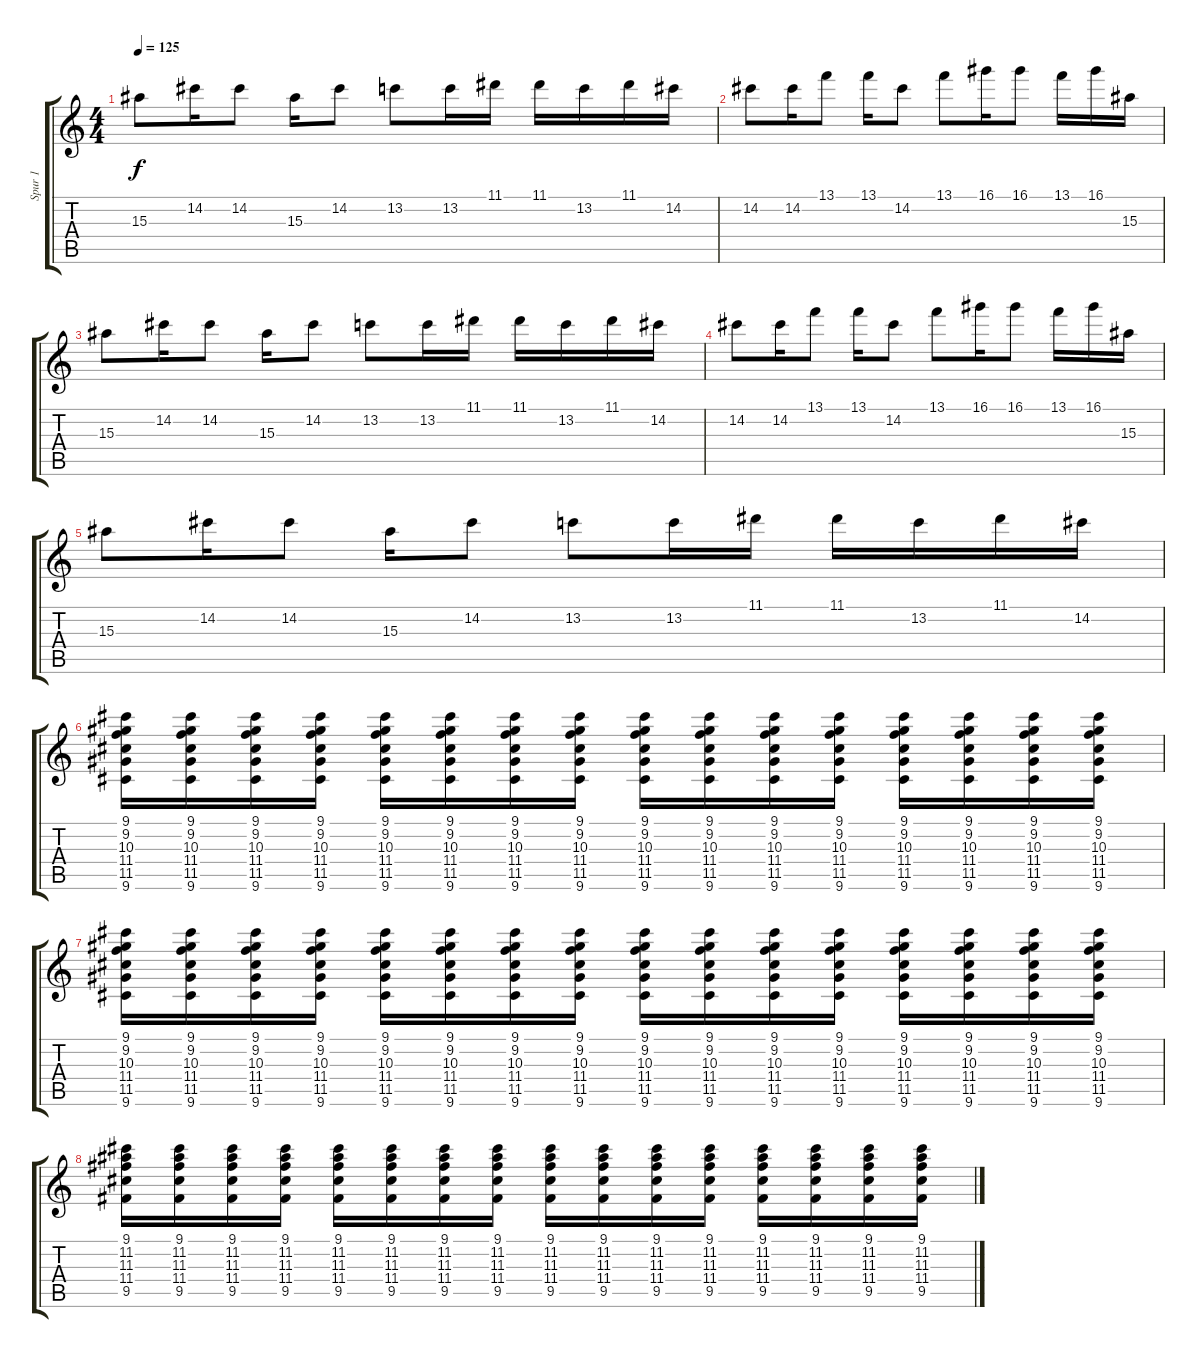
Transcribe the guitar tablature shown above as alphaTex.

\track ("Spur 1" "Spur 1") {instrument distortionguitar}
\staff {score tabs}
\tuning (E4 B3 G3 D3 A2 E2) {hide}
\ts (4 4)
\tempo 125
\clef g2
\ks c
15.3.8{dy f} 14.2.16 14.2.8 15.3.16 14.2.8 13.2.8 13.2.16 11.1.16 11.1.16 13.2.16 11.1.16 14.2.16 |
14.2.8 14.2.16 13.1.8 13.1.16 14.2.8 13.1.8 16.1.16 16.1.8 13.1.16 16.1.16 15.3.16 |
15.3.8 14.2.16 14.2.8 15.3.16 14.2.8 13.2.8 13.2.16 11.1.16 11.1.16 13.2.16 11.1.16 14.2.16 |
14.2.8 14.2.16 13.1.8 13.1.16 14.2.8 13.1.8 16.1.16 16.1.8 13.1.16 16.1.16 15.3.16 |
15.3.8 14.2.16 14.2.8 15.3.16 14.2.8 13.2.8 13.2.16 11.1.16 11.1.16 13.2.16 11.1.16 14.2.16 |
(9.1 9.2 10.3 11.4 11.5 9.6).16 (9.1 9.2 10.3 11.4 11.5 9.6).16 (9.1 9.2 10.3 11.4 11.5 9.6).16 (9.1 9.2 10.3 11.4 11.5 9.6).16 (9.1 9.2 10.3 11.4 11.5 9.6).16 (9.1 9.2 10.3 11.4 11.5 9.6).16 (9.1 9.2 10.3 11.4 11.5 9.6).16 (9.1 9.2 10.3 11.4 11.5 9.6).16 (9.1 9.2 10.3 11.4 11.5 9.6).16 (9.1 9.2 10.3 11.4 11.5 9.6).16 (9.1 9.2 10.3 11.4 11.5 9.6).16 (9.1 9.2 10.3 11.4 11.5 9.6).16 (9.1 9.2 10.3 11.4 11.5 9.6).16 (9.1 9.2 10.3 11.4 11.5 9.6).16 (9.1 9.2 10.3 11.4 11.5 9.6).16 (9.1 9.2 10.3 11.4 11.5 9.6).16 |
(9.1 9.2 10.3 11.4 11.5 9.6).16 (9.1 9.2 10.3 11.4 11.5 9.6).16 (9.1 9.2 10.3 11.4 11.5 9.6).16 (9.1 9.2 10.3 11.4 11.5 9.6).16 (9.1 9.2 10.3 11.4 11.5 9.6).16 (9.1 9.2 10.3 11.4 11.5 9.6).16 (9.1 9.2 10.3 11.4 11.5 9.6).16 (9.1 9.2 10.3 11.4 11.5 9.6).16 (9.1 9.2 10.3 11.4 11.5 9.6).16 (9.1 9.2 10.3 11.4 11.5 9.6).16 (9.1 9.2 10.3 11.4 11.5 9.6).16 (9.1 9.2 10.3 11.4 11.5 9.6).16 (9.1 9.2 10.3 11.4 11.5 9.6).16 (9.1 9.2 10.3 11.4 11.5 9.6).16 (9.1 9.2 10.3 11.4 11.5 9.6).16 (9.1 9.2 10.3 11.4 11.5 9.6).16 |
(9.1 11.2 11.3 11.4 9.5).16 (9.1 11.2 11.3 11.4 9.5).16 (9.1 11.2 11.3 11.4 9.5).16 (9.1 11.2 11.3 11.4 9.5).16 (9.1 11.2 11.3 11.4 9.5).16 (9.1 11.2 11.3 11.4 9.5).16 (9.1 11.2 11.3 11.4 9.5).16 (9.1 11.2 11.3 11.4 9.5).16 (9.1 11.2 11.3 11.4 9.5).16 (9.1 11.2 11.3 11.4 9.5).16 (9.1 11.2 11.3 11.4 9.5).16 (9.1 11.2 11.3 11.4 9.5).16 (9.1 11.2 11.3 11.4 9.5).16 (9.1 11.2 11.3 11.4 9.5).16 (9.1 11.2 11.3 11.4 9.5).16 (9.1 11.2 11.3 11.4 9.5).16
